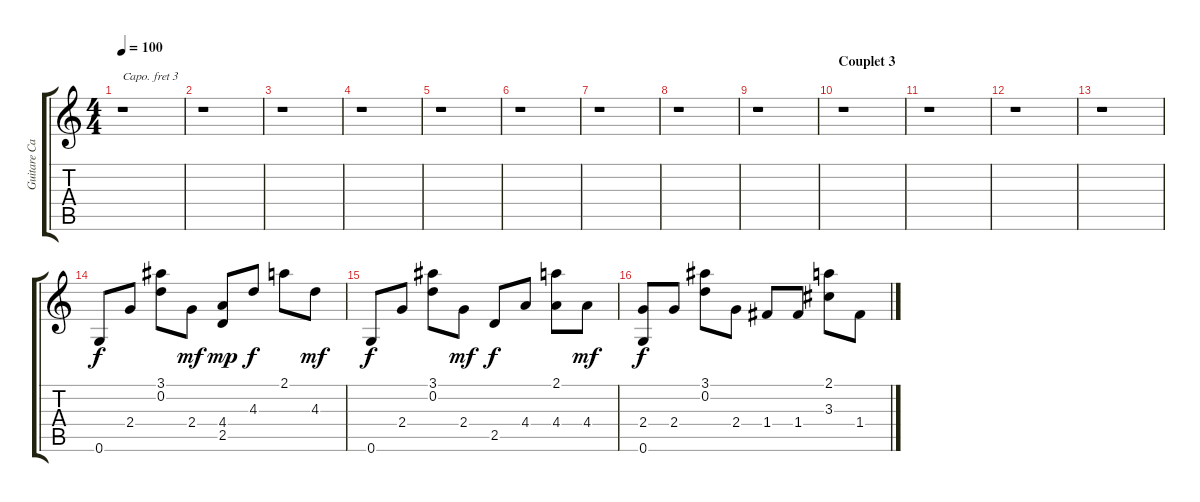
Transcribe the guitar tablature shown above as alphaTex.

\track ("Guitare Capo 3" "Guitare Ca") {instrument acousticguitarsteel}
\staff {score tabs}
\capo 3
\tuning (E4 B3 G3 D3 A2 E2) {hide}
\ts (4 4)
\tempo 100
\clef g2
\ks c
r.1{dy mf} |
r.1 |
r.1 |
r.1 |
r.1 |
r.1 |
r.1 |
r.1 |
r.1 |
\section ("" "Couplet 3")
r.1 |
r.1 |
r.1 |
r.1 |
0.6.8{dy f} 2.4.8 (3.1 0.2).8 2.4.8{dy mf} (4.4 2.5).8{dy mp} 4.3.8{dy f} 2.1.8 4.3.8{dy mf} |
0.6.8{dy f} 2.4.8 (3.1 0.2).8 2.4.8{dy mf} 2.5.8{dy f} 4.4.8 (2.1 4.4).8 4.4.8{dy mf} |
(2.4 0.6).8{dy f} 2.4.8 (3.1 0.2).8 2.4.8 1.4.8 1.4.8 (2.1 3.3).8 1.4.8
